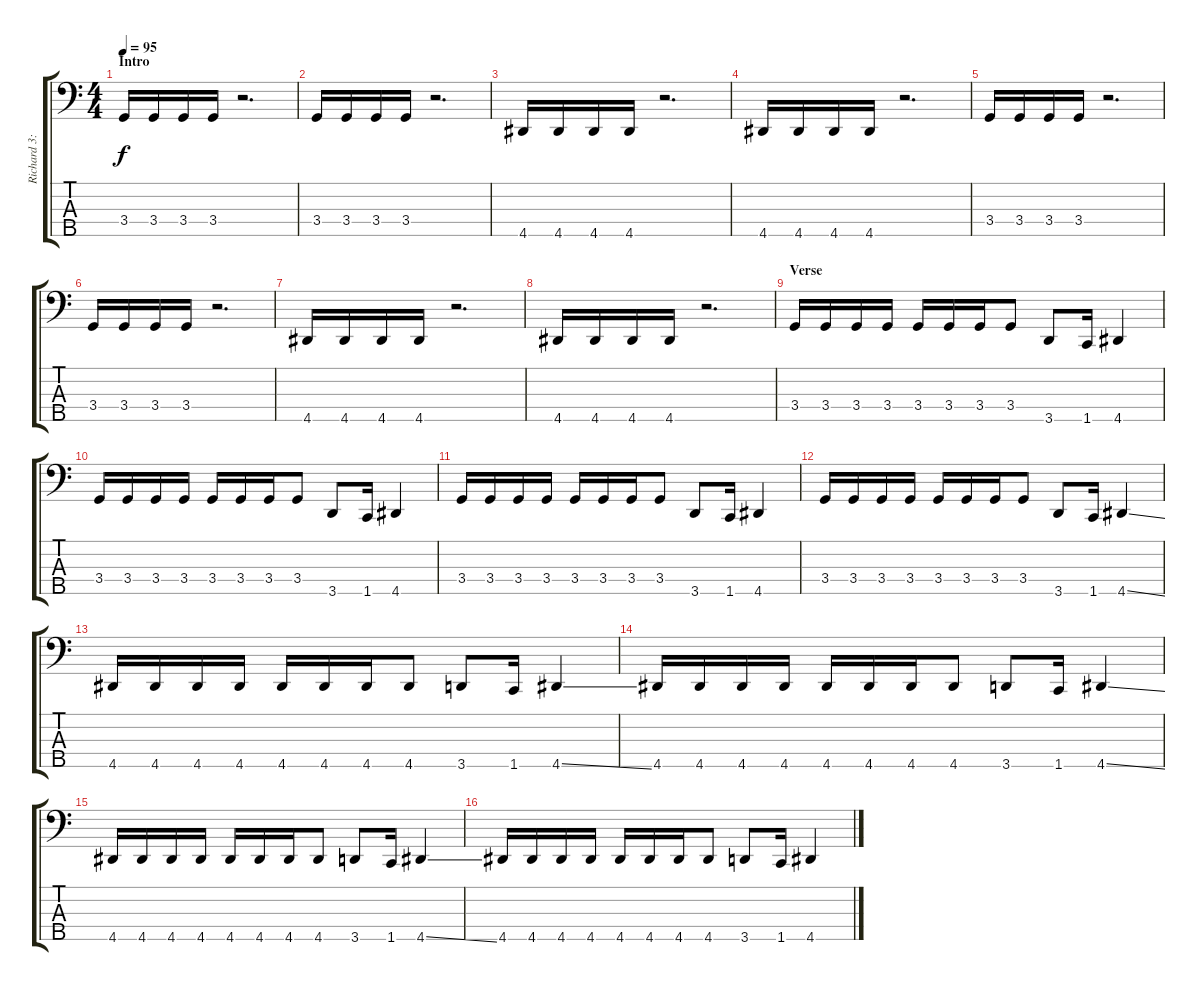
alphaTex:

\track ("Richard 3:17   E.T.M." "Richard 3:") {instrument electricbassfinger}
\staff {score tabs}
\tuning (G2 D2 A1 E1 B0) {hide}
\ts (4 4)
\section ("" "Intro")
\tempo 95
\clef f4
\ks c
3.4.16{dy f instrument electricbassfinger} 3.4.16 3.4.16 3.4.16 r.2{d} |
3.4.16 3.4.16 3.4.16 3.4.16 r.2{d} |
4.5.16 4.5.16 4.5.16 4.5.16 r.2{d} |
4.5.16 4.5.16 4.5.16 4.5.16 r.2{d} |
3.4.16 3.4.16 3.4.16 3.4.16 r.2{d} |
3.4.16 3.4.16 3.4.16 3.4.16 r.2{d} |
4.5.16 4.5.16 4.5.16 4.5.16 r.2{d} |
4.5.16 4.5.16 4.5.16 4.5.16 r.2{d} |
\section ("" "Verse")
3.4.16 3.4.16 3.4.16 3.4.16 3.4.16 3.4.16 3.4.16 3.4.8 3.5.8 1.5.16 4.5.4 |
3.4.16 3.4.16 3.4.16 3.4.16 3.4.16 3.4.16 3.4.16 3.4.8 3.5.8 1.5.16 4.5.4 |
3.4.16 3.4.16 3.4.16 3.4.16 3.4.16 3.4.16 3.4.16 3.4.8 3.5.8 1.5.16 4.5.4 |
3.4.16 3.4.16 3.4.16 3.4.16 3.4.16 3.4.16 3.4.16 3.4.8 3.5.8 1.5.16 4.5{ss}.4 |
4.5.16 4.5.16 4.5.16 4.5.16 4.5.16 4.5.16 4.5.16 4.5.8 3.5.8 1.5.16 4.5{ss}.4 |
4.5.16 4.5.16 4.5.16 4.5.16 4.5.16 4.5.16 4.5.16 4.5.8 3.5.8 1.5.16 4.5{ss}.4 |
4.5.16 4.5.16 4.5.16 4.5.16 4.5.16 4.5.16 4.5.16 4.5.8 3.5.8 1.5.16 4.5{ss}.4 |
4.5.16 4.5.16 4.5.16 4.5.16 4.5.16 4.5.16 4.5.16 4.5.8 3.5.8 1.5.16 4.5.4
